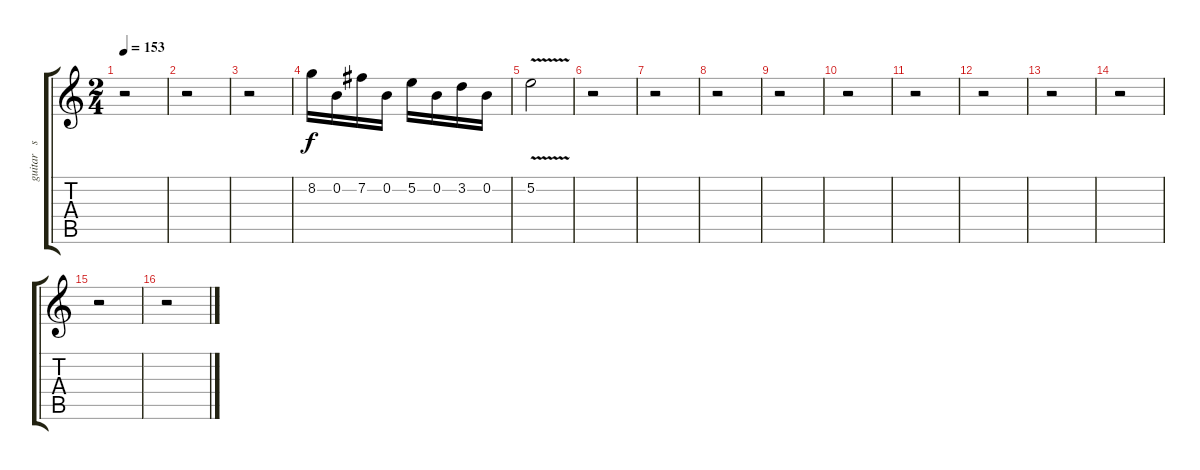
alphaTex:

\track ("guitar   solo    left" "guitar   s") {instrument overdrivenguitar}
\staff {score tabs}
\tuning (E4 B3 G3 D3 A2 E2) {hide}
\ts (2 4)
\tempo 153
\clef g2
\ks c
r.2{dy f} |
r.2 |
r.2 |
8.2.16 0.2.16 7.2.16 0.2.16 5.2.16 0.2.16 3.2.16 0.2.16 |
5.2{v}.2 |
r.2 |
r.2 |
r.2 |
r.2 |
r.2 |
r.2 |
r.2 |
r.2 |
r.2 |
r.2 |
r.2
